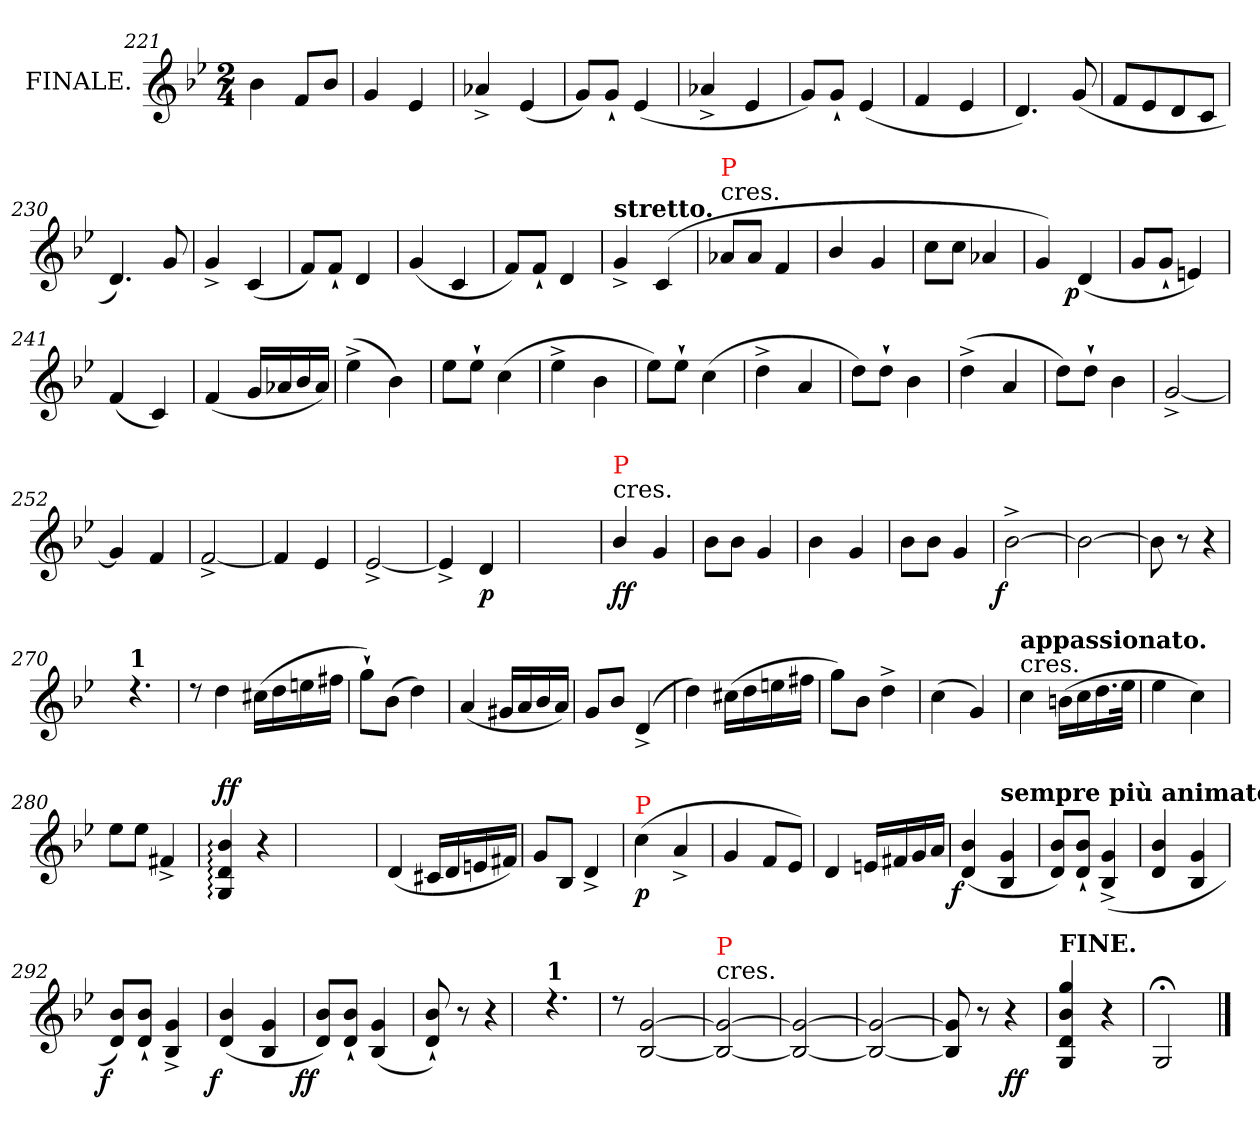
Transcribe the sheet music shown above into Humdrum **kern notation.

**kern	**dynam
*part1	*part1
*staff1	*staff1
*I"FINALE.	*
*clefG2	*
*k[b-e-]	*
*g:	*
*M2/4	*
=221	=221
4b-	.
8fL	.
8b-J	.
=222	=222
4g	.
4e-	.
=223	=223
4a-X^<	.
(<4e-	.
=224	=224
8gL)	.
8g`<J	.
(<4e-	.
=225	=225
4a-X^<	.
4e-	.
=226	=226
8gL)	.
8g`<J	.
(<4e-	.
=227	=227
4f	.
4e-	.
=228	=228
4.d)	.
(<8g	.
=229	=229
8fL	.
8e-	.
8d	.
8cJ	.
=230	=230
4.d)	.
8g	.
=231	=231
4g^<	.
(<4c	.
=232	=232
8fL)	.
8f`<J	.
4d	.
=233	=233
(<4g	.
4c	.
=234	=234
8fL)	.
8f`<J	.
4d	.
=235	=235
!LO:TX:a:B:t=stretto.	!
4g^<	.
(<4c	.
=236	=236
!LO:TX:a:t=cres.	!
!LO:TX:a:color=red:t=P	!
8a-XL	.
8a-J	.
4f	.
=237	=237
4b-/	.
4g	.
=238	=238
8ccL	.
8ccJ	.
4a-X	.
=239	=239
4g)	.
!	!LO:DY:rj
(<4d	p
=240	=240
8gL	.
8g`<J	.
4en)	.
=241	=241
(<4f	.
4c)	.
=242	=242
(<4f	.
16gLL	.
16a-X	.
16b-	.
16a-JJ)	.
=243	=243
(>4ee-^<	.
4b-)	.
=244	=244
8ee-L	.
8ee-`>J	.
(>4cc	.
=245	=245
4ee-^>	.
4b-	.
=246	=246
8ee-L)	.
8ee-`>J	.
(>4cc	.
=247	=247
4dd^<	.
4a	.
=248	=248
8ddL)	.
8dd`>J	.
4b-	.
=249	=249
(>4dd^<	.
4a	.
=250	=250
8ddL)	.
8dd`>J	.
4b-	.
=251	=251
[2g^<	.
=252	=252
4g]	.
4f	.
=253	=253
[2f^<	.
=254	=254
4f]	.
4e-	.
=255	=255
[2e-^<	.
=256	=256
4e-^<]	.
4d	p
=257	=257
2ryy	.
=263	=263
!LO:TX:a:t=cres.	!
!LO:TX:a:color=red:t=P	!
4b-/	ff
4g	.
=264	=264
8b-L	.
8b-J	.
4g	.
=265	=265
4b-	.
4g	.
=266	=266
8b-L	.
8b-J	.
4g	.
=267	=267
!	!LO:DY:rj
[2b-^<	f
=268	=268
2b-_	.
=269	=269
8b-]	.
8r	.
!LO:N:vis=4	!
8r	.
=270	=270
8ryy	.
!LO:TX:a:B:t=1	!
4.rdd	.
=271	=271
8rdd	.
4dd	.
(>16cc#XLL	.
16dd	.
16een	.
16ff#XJJ	.
=272	=272
8gg`>L)	.
(>8b-J	.
4dd)	.
=273	=273
(<4a	.
16g#XLL	.
16a	.
16b-	.
16aJJ)	.
=274	=274
8gL	.
8b-J	.
(>4d^<	.
=275	=275
4dd)	.
(>16cc#XLL	.
16dd	.
16een	.
16ff#XJJ	.
=276	=276
8ggL)	.
8b-J	.
4dd^<	.
=277	=277
(>4cc	.
4g)	.
=278	=278
!LO:TX:t=cres.	!
!LO:TX:a:B:t=appassionato.	!
4cc	.
(>16bnLL	.
16cc	.
16.dd	.
32ee-JJk	.
=279	=279
4ee-	.
4cc)	.
=280	=280
8ee-L	.
8ee-J	.
4f#X^<	.
=281	=281
!	!LO:DY:a
4b-: 4d: 4G:	ff
4r	.
=282	=282
2ryy	.
=284	=284
(<4d	.
16c#XLL	.
16d	.
16en	.
16f#XJJ)	.
=285	=285
8gL	.
8B-J	.
4d^<	.
=286	=286
!LO:TX:a:color=red:t=P	!
(>4cc	p
4a^<	.
=287	=287
4g	.
8fL	.
8e-J)	.
=288	=288
4d	.
16enLL	.
16f#X	.
16g	.
16aJJ	.
=289	=289
!	!LO:DY:rj
(<4b- 4d	f
!LO:TX:a:B:t=sempre più animato.	!
4g 4B-	.
=290	=290
8b- 8dL)	.
8b-`< 8d`<J	.
(>4g^> 4B-^>	.
=291	=291
4b- 4d	.
4g 4B-	.
=292	=292
!	!LO:DY:rj
8b- 8dL)	f
8b-`< 8d`<J	.
4g^> 4B-^>	.
=293	=293
!	!LO:DY:rj
(>4b- 4d	f
4g 4B-	.
=294	=294
!	!LO:DY:rj
8b- 8dL)	ff
8b-`< 8d`<J	.
(<4g 4B-	.
=295	=295
8b-`< 8d`<)	.
8r	.
!LO:N:vis=4	!
8r	.
=296	=296
8ryy	.
!LO:TX:a:B:t=1	!
4.rdd	.
=297	=297
8rdd	.
[2g [2B-	.
=298	=298
!LO:TX:a:t=cres.	!
!LO:TX:a:color=red:t=P	!
2g_ 2B-_	.
=299	=299
2g_ 2B-_	.
=300	=300
2g_ 2B-_	.
=301	=301
8g] 8B-]	.
8r	.
4r	ff
=302	=302
!LO:TX:a:B:t=FINE.	!
4gg/ 4b-/ 4d/ 4G/	.
4r	.
=303	=303
2G;</	.
==	==
*-	*-
